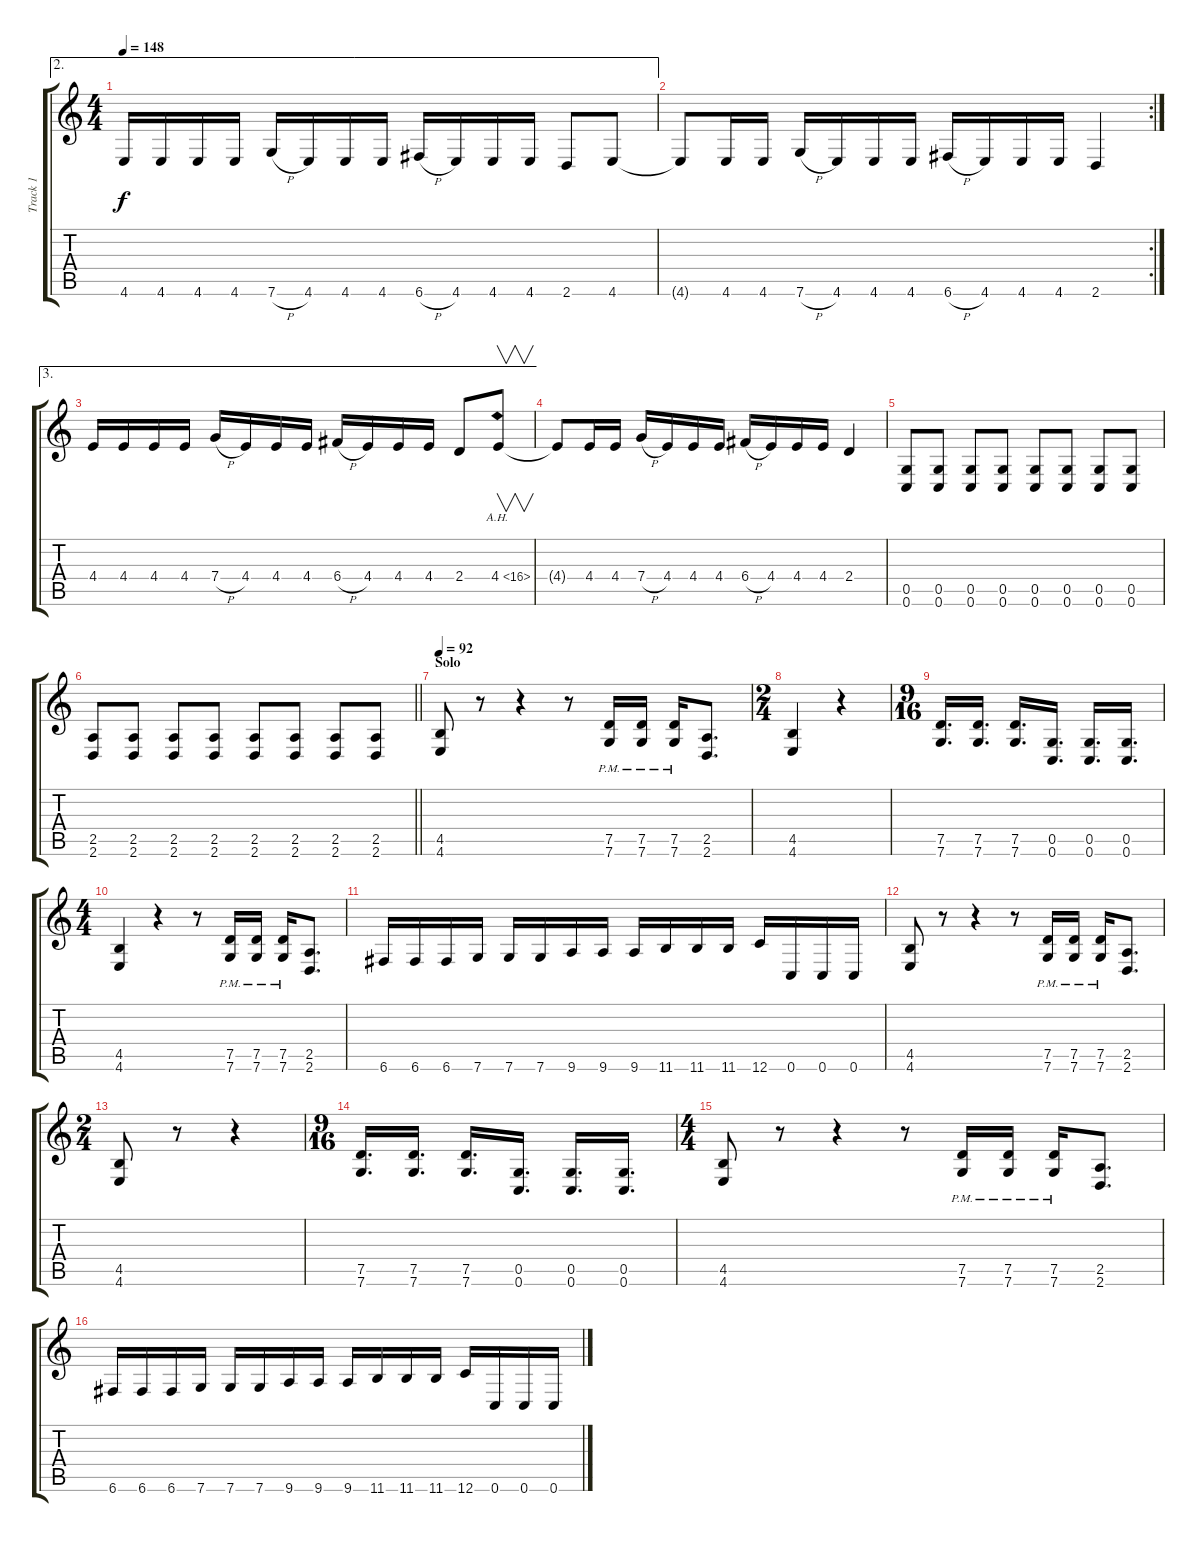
\track ("Track 1" "Track 1") {instrument distortionguitar}
\staff {score tabs}
\tuning (D4 A3 F3 C3 G2 C2) {hide}
\ae 2
\ts (4 4)
\tempo 148
\clef g2
\ks c
4.6.16{dy f} 4.6.16 4.6.16 4.6.16 7.6{h}.16 4.6.16 4.6.16 4.6.16 6.6{h}.16 4.6.16 4.6.16 4.6.16 2.6.8 4.6.8 |
\rc 2
4.6{t}.8 4.6.16 4.6.16 7.6{h}.16 4.6.16 4.6.16 4.6.16 6.6{h}.16 4.6.16 4.6.16 4.6.16 2.6.4 |
\ae 3
4.4.16 4.4.16 4.4.16 4.4.16 7.4{h}.16 4.4.16 4.4.16 4.4.16 6.4{h}.16 4.4.16 4.4.16 4.4.16 2.4.8 4.4{ah 12}.8{v} |
4.4{t}.8 4.4.16 4.4.16 7.4{h}.16 4.4.16 4.4.16 4.4.16 6.4{h}.16 4.4.16 4.4.16 4.4.16 2.4.4 |
(0.5 0.6).8 (0.5 0.6).8 (0.5 0.6).8 (0.5 0.6).8 (0.5 0.6).8 (0.5 0.6).8 (0.5 0.6).8 (0.5 0.6).8 |
\barLineRight lightlight
(2.5 2.6).8 (2.5 2.6).8 (2.5 2.6).8 (2.5 2.6).8 (2.5 2.6).8 (2.5 2.6).8 (2.5 2.6).8 (2.5 2.6).8 |
\section ("" "Solo")
\tempo 92
(4.5 4.6).8{volume 11} r.8 r.4 r.8 (7.5{pm} 7.6{pm}).16 (7.5{pm} 7.6{pm}).16 (7.5{pm} 7.6{pm}).16 (2.5 2.6).8{d} |
\ts (2 4)
(4.5 4.6).4 r.4 |
\ts (9 16)
(7.5 7.6).16{d} (7.5 7.6).16{d} (7.5 7.6).16{d} (0.5 0.6).16{d} (0.5 0.6).16{d} (0.5 0.6).16{d} |
\ts (4 4)
(4.5 4.6).4 r.4 r.8 (7.5{pm} 7.6{pm}).16 (7.5{pm} 7.6{pm}).16 (7.5{pm} 7.6{pm}).16 (2.5 2.6).8{d} |
6.6.16 6.6.16 6.6.16 7.6.16 7.6.16 7.6.16 9.6.16 9.6.16 9.6.16 11.6.16 11.6.16 11.6.16 12.6.16 0.6.16 0.6.16 0.6.16 |
(4.5 4.6).8 r.8 r.4 r.8 (7.5{pm} 7.6{pm}).16 (7.5{pm} 7.6{pm}).16 (7.5{pm} 7.6{pm}).16 (2.5 2.6).8{d} |
\ts (2 4)
(4.5 4.6).8 r.8 r.4 |
\ts (9 16)
(7.5 7.6).16{d} (7.5 7.6).16{d} (7.5 7.6).16{d} (0.5 0.6).16{d} (0.5 0.6).16{d} (0.5 0.6).16{d} |
\ts (4 4)
(4.5 4.6).8 r.8 r.4 r.8 (7.5{pm} 7.6{pm}).16 (7.5{pm} 7.6{pm}).16 (7.5{pm} 7.6{pm}).16 (2.5 2.6).8{d} |
6.6.16 6.6.16 6.6.16 7.6.16 7.6.16 7.6.16 9.6.16 9.6.16 9.6.16 11.6.16 11.6.16 11.6.16 12.6.16 0.6.16 0.6.16 0.6.16
